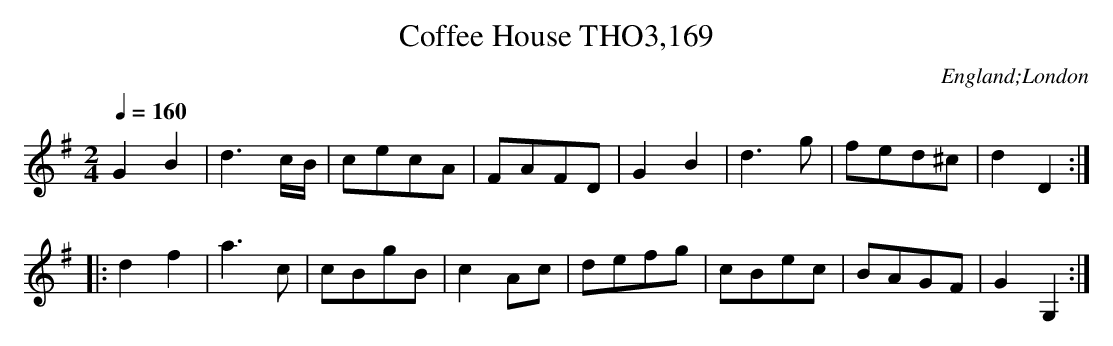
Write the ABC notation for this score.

X:1
T:Coffee House THO3,169
O:England;London
M:2/4
L:1/8
Q:1/4=160
K:G
G2B2|d3 c/B/|cecA|FAFD|G2B2|d3 g|fed^c| d2D2:|
|:d2f2|a3 c|cBgB|c2 Ac|defg|cBec|BAGF|G2G,2:|
